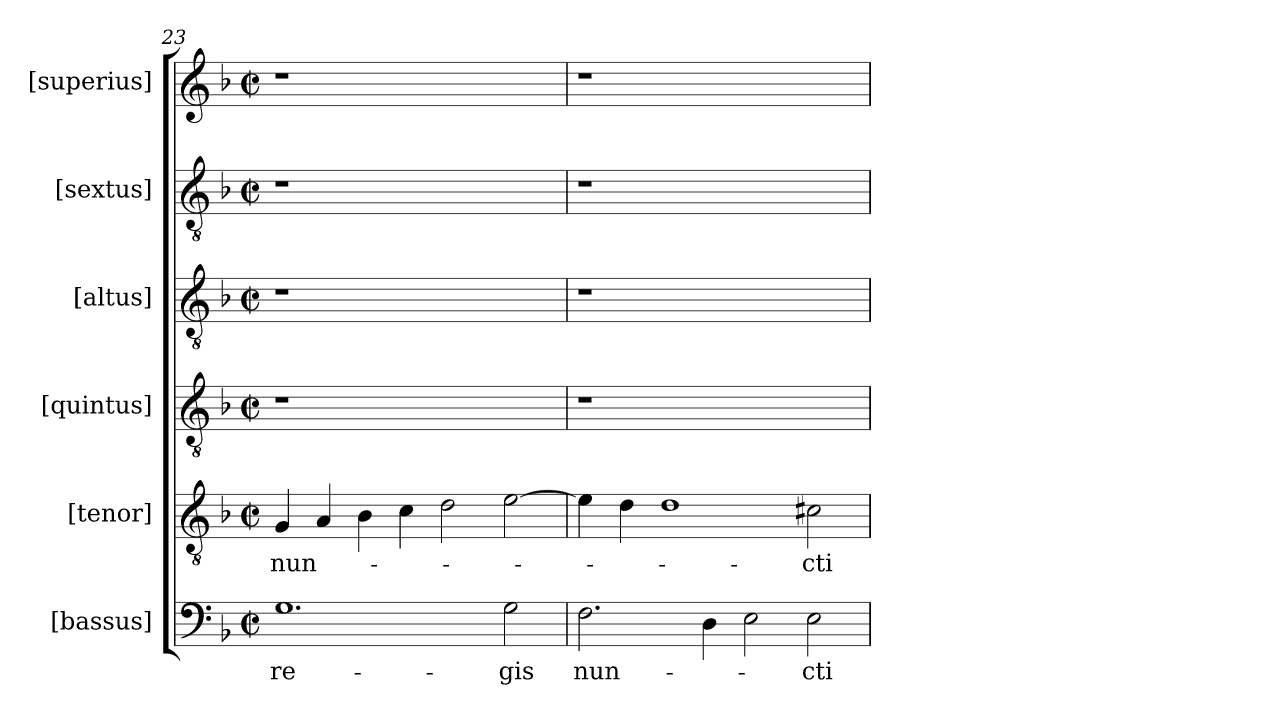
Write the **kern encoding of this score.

**kern	**text	**kern	**text	**kern	**kern	**kern	**kern
*part6	*part6	*part5	*part5	*part4	*part3	*part2	*part1
*staff6	*staff6	*staff5	*staff5	*staff4	*staff3	*staff2	*staff1
*I"[bassus]	*	*I"[tenor]	*	*I"[quintus]	*I"[altus]	*I"[sextus]	*I"[superius]
*I'[bassus]	*	*I'[tenor]	*	*I'[quintus]	*I'[altus]	*I'[sextus]	*I'[superius]
!!LO:LB:g=z
*clefF4	*	*clefGv2	*	*clefGv2	*clefGv2	*clefGv2	*clefG2
*k[b-]	*	*k[b-]	*	*k[b-]	*k[b-]	*k[b-]	*k[b-]
*F:	*	*F:	*	*F:	*F:	*F:	*F:
*M2/2	*	*M2/2	*	*M2/2	*M2/2	*M2/2	*M2/2
*met(c|)	*	*met(c|)	*	*met(c|)	*met(c|)	*met(c|)	*met(c|)
=23	=23	=23	=23	=23	=23	=23	=23
!	!LO:LY:b:cj	!	!LO:LY:b	!	!	!	!
1.G	re-	4G/	nun-	1r	1r	1r	1r
.	.	4A/	.	.	.	.	.
.	.	4B-\	.	.	.	.	.
.	.	4c\	.	.	.	.	.
.	.	2d\	.	1ryy	1ryy	1ryy	1ryy
!	!LO:LY:b:cj	!	!	!	!	!	!
2G\	-gis	[>2e\	.	.	.	.	.
=24	=24	=24	=24	=24	=24	=24	=24
!	!LO:LY:b	!	!	!	!	!	!
2.F\	nun-	4e\]	.	1r	1r	1r	1r
.	.	4d\	.	.	.	.	.
.	.	1d	.	.	.	.	.
4D\	.	.	.	.	.	.	.
2E\	.	.	.	1ryy	1ryy	1ryy	1ryy
!	!LO:LY:b:cj	!	!LO:LY:b:cj	!	!	!	!
2E\	-cti-	2c#X\	-cti-	.	.	.	.
=	=	=	=	=	=	=	=
*-	*-	*-	*-	*-	*-	*-	*-
